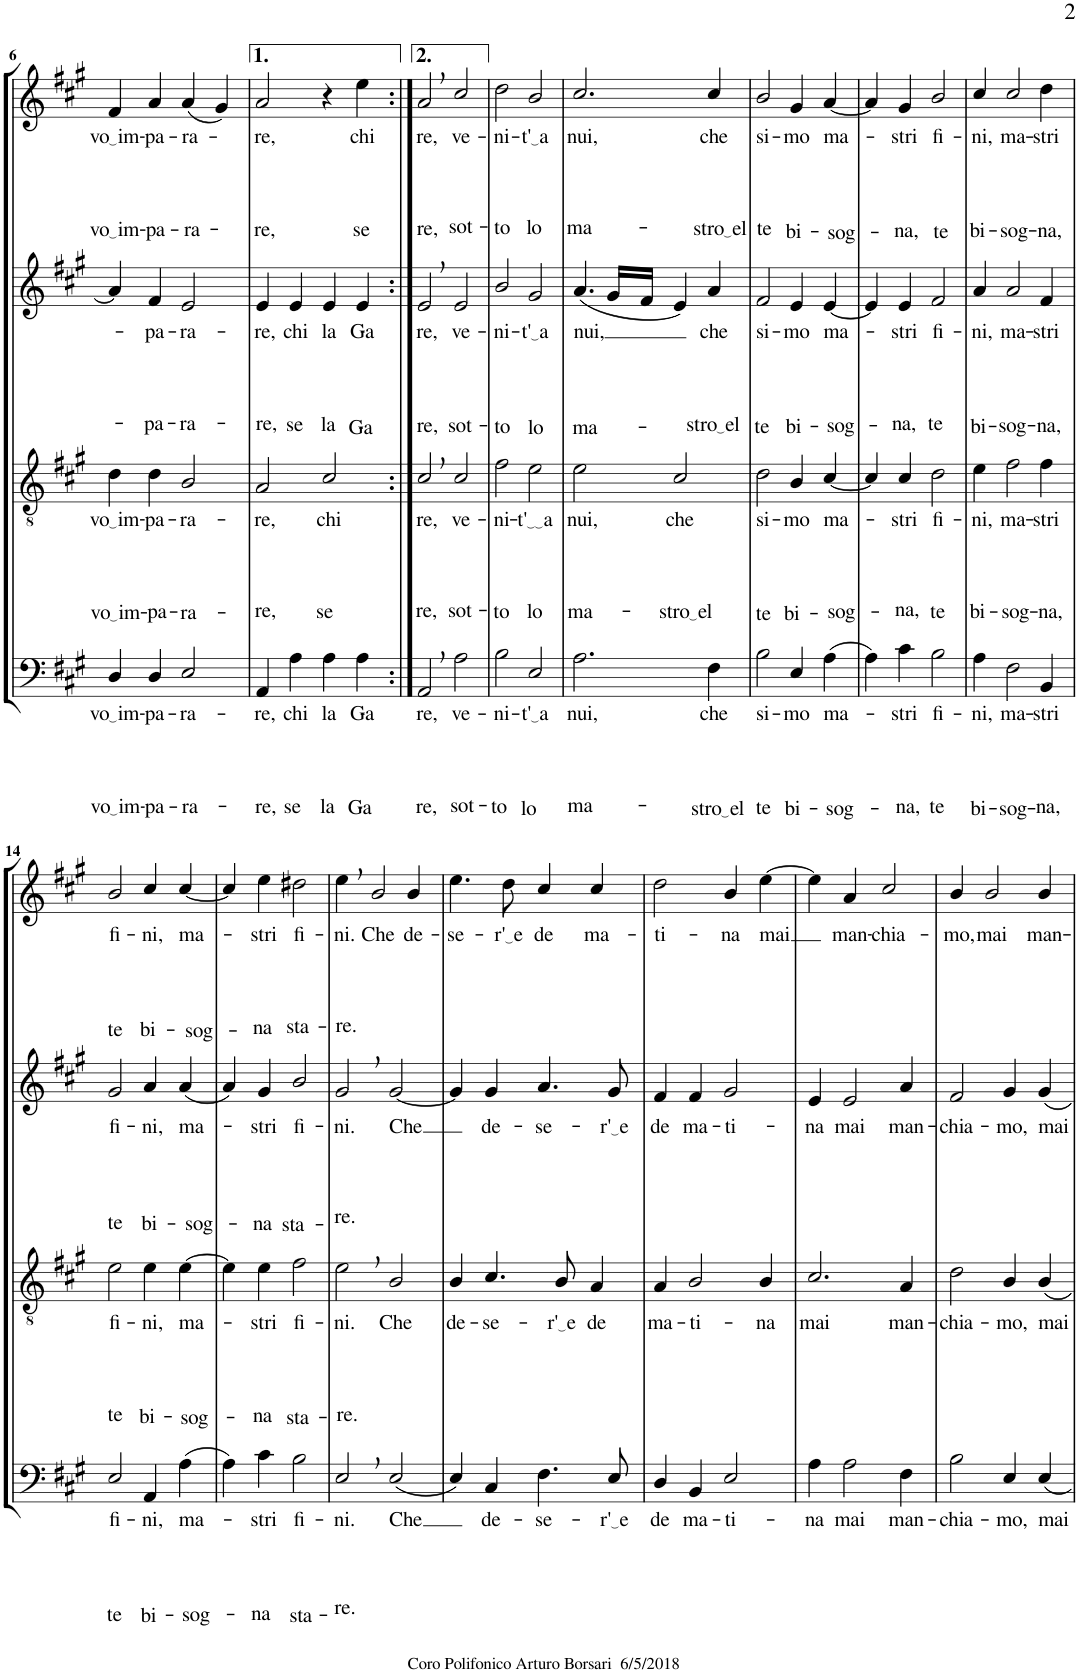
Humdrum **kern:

**kern	**text	**text	**text	**kern	**text	**text	**text	**kern	**text	**text	**text	**kern	**text	**text	**text
*part4	*part4	*part4	*part4	*part3	*part3	*part3	*part3	*part2	*part2	*part2	*part2	*part1	*part1	*part1	*part1
*staff4	*staff4	*staff4	*staff4	*staff3	*staff3	*staff3	*staff3	*staff2	*staff2	*staff2	*staff2	*staff1	*staff1	*staff1	*staff1
*I"B.	*	*	*	*I"T.	*	*	*	*I"A.	*	*	*	*I"S.	*	*	*
!!LO:PB:g=z
*clefF4	*	*	*	*clefGv2	*	*	*	*clefG2	*	*	*	*clefG2	*	*	*
*k[f#c#g#]	*	*	*	*k[f#c#g#]	*	*	*	*k[f#c#g#]	*	*	*	*k[f#c#g#]	*	*	*
*M2/2	*	*	*	*M2/2	*	*	*	*M2/2	*	*	*	*M2/2	*	*	*
*met(c|)	*	*	*	*met(c|)	*	*	*	*met(c|)	*	*	*	*met(c|)	*	*	*
=6	=6	=6	=6	=6	=6	=6	=6	=6	=6	=6	=6	=6	=6	=6	=6
!	!LO:LY:b	!	!LO:LY:b	!	!LO:LY:b	!	!LO:LY:b	!	!	!	!	!	!LO:LY:b	!	!LO:LY:b
4D/	vo im	.	vo im	4d\	vo im	.	vo im	4a/]	.	.	.	4f#/	vo im	.	vo im
!	!LO:LY:b	!	!LO:LY:b	!	!LO:LY:b	!	!LO:LY:b	!	!LO:LY:b	!	!LO:LY:b	!	!LO:LY:b	!	!LO:LY:b
4D/	-pa-	.	-pa-	4d\	-pa-	.	-pa-	4f#/	-pa-	.	-pa-	4a/	-pa-	.	-pa-
!	!LO:LY:b	!	!LO:LY:b	!	!LO:LY:b	!	!LO:LY:b	!	!LO:LY:b	!	!LO:LY:b	!	!LO:LY:b	!	!LO:LY:b
2E/	-ra-	.	-ra-	2B/	-ra-	.	-ra-	2e/	-ra-	.	-ra-	(4a/	-ra-	.	-ra-
.	.	.	.	.	.	.	.	.	.	.	.	4g#/)	.	.	.
=7	=7	=7	=7	=7	=7	=7	=7	=7	=7	=7	=7	=7	=7	=7	=7
!	!LO:LY:b	!	!LO:LY:b	!	!LO:LY:b	!	!LO:LY:b	!	!LO:LY:b	!	!LO:LY:b	!	!LO:LY:b	!	!LO:LY:b
4AA/	-re,	.	-re,	2A/	-re,	.	-re,	4e/	-re,	.	-re,	2a/	-re,	.	-re,
!	!LO:LY:b	!	!LO:LY:b	!	!	!	!	!	!LO:LY:b	!	!LO:LY:b	!	!	!	!
4A\	chi	.	se	.	.	.	.	4e/	chi	.	se	.	.	.	.
!	!LO:LY:b	!	!LO:LY:b	!	!LO:LY:b	!	!LO:LY:b	!	!LO:LY:b	!	!LO:LY:b	!	!	!	!
4A\	la	.	la	2c#/	chi	.	se	4e/	la	.	la	4r	.	.	.
!	!LO:LY:b	!	!LO:LY:b	!	!	!	!	!	!LO:LY:b	!	!LO:LY:b	!	!LO:LY:b	!	!LO:LY:b
4A\	Ga-	.	Ga-	.	.	.	.	4e/	Ga-	.	Ga-	4ee\	chi	.	se
=8:|!	=8:|!	=8:|!	=8:|!	=8:|!	=8:|!	=8:|!	=8:|!	=8:|!	=8:|!	=8:|!	=8:|!	=8:|!	=8:|!	=8:|!	=8:|!
!	!LO:LY:b	!	!LO:LY:b	!	!LO:LY:b	!	!LO:LY:b	!	!LO:LY:b	!	!LO:LY:b	!	!LO:LY:b	!	!LO:LY:b
2AA,/	-re,	.	-re,	2c#,/	re,	.	re,	2e,/	-re,	.	-re,	2a,/	re,	.	re,
!	!LO:LY:b	!	!LO:LY:b	!	!LO:LY:b	!	!LO:LY:b	!	!LO:LY:b	!	!LO:LY:b	!	!LO:LY:b	!	!LO:LY:b
2A\	ve-	.	sot-	2c#/	ve-	.	sot-	2e/	ve-	.	sot-	2cc#/	ve-	.	sot-
=9	=9	=9	=9	=9	=9	=9	=9	=9	=9	=9	=9	=9	=9	=9	=9
!	!LO:LY:b	!	!LO:LY:b	!	!LO:LY:b	!	!LO:LY:b	!	!LO:LY:b	!	!LO:LY:b	!	!LO:LY:b	!	!LO:LY:b
2B\	-ni-	.	-to	2f#\	-ni-	.	-to	2b/	-ni-	.	-to	2dd\	-ni-	.	-to
!	!LO:LY:b	!	!LO:LY:b	!	!LO:LY:b	!	!LO:LY:b	!	!LO:LY:b	!	!LO:LY:b	!	!LO:LY:b	!	!LO:LY:b
2E/	t' a	.	lo	2e\	t' a	.	lo	2g#/	t' a	.	lo	2b/	t' a	.	lo
=10	=10	=10	=10	=10	=10	=10	=10	=10	=10	=10	=10	=10	=10	=10	=10
!	!LO:LY:b	!	!LO:LY:b	!	!LO:LY:b	!	!LO:LY:b	!	!LO:LY:b	!	!LO:LY:b	!	!LO:LY:b	!	!LO:LY:b
2.A\	nui,	.	ma-	2e\	nui,	.	ma-	(4.a/	-nui,	.	ma-	2.cc#/	nui,	.	ma-
.	.	.	.	.	.	.	.	16g#/LL	.	.	.	.	.	.	.
.	.	.	.	.	.	.	.	16f#/JJ	.	.	.	.	.	.	.
!	!	!	!	!	!LO:LY:b	!	!LO:LY:b	!	!	!	!	!	!	!	!
.	.	.	.	2c#/	che	.	stro el	4e/)	.	.	.	.	.	.	.
!	!LO:LY:b	!	!LO:LY:b	!	!	!	!	!	!LO:LY:b	!	!LO:LY:b	!	!LO:LY:b	!	!LO:LY:b
4F#\	che	.	stro el	.	.	.	.	4a/	che	.	stro el	4cc#/	che	.	stro el
=11	=11	=11	=11	=11	=11	=11	=11	=11	=11	=11	=11	=11	=11	=11	=11
!	!LO:LY:b	!	!LO:LY:b	!	!LO:LY:b	!	!LO:LY:b	!	!LO:LY:b	!	!LO:LY:b	!	!LO:LY:b	!	!LO:LY:b
2B\	si-	.	te	2d\	si-	.	te	2f#/	-si-	.	te	2b/	si-	.	te
!	!LO:LY:b	!	!LO:LY:b	!	!LO:LY:b	!	!LO:LY:b	!	!LO:LY:b	!	!LO:LY:b	!	!LO:LY:b	!	!LO:LY:b
4E/	-mo	.	bi-	4B/	-mo	.	bi-	4e/	-mo	.	bi-	4g#/	-mo	.	bi-
!	!LO:LY:b	!	!LO:LY:b	!	!LO:LY:b	!	!LO:LY:b	!	!LO:LY:b	!	!LO:LY:b	!	!LO:LY:b	!	!LO:LY:b
(4A\	ma-	.	-sog-	[4c#/	ma-	.	-sog-	[4e/	ma-	.	-sog-	[4a/	ma-	.	-sog-
=12	=12	=12	=12	=12	=12	=12	=12	=12	=12	=12	=12	=12	=12	=12	=12
4A\)	.	.	.	4c#/]	.	.	.	4e/]	.	.	.	4a/]	.	.	.
!	!LO:LY:b	!	!LO:LY:b	!	!LO:LY:b	!	!LO:LY:b	!	!LO:LY:b	!	!LO:LY:b	!	!LO:LY:b	!	!LO:LY:b
4c#\	-stri	.	-na,	4c#/	-stri	.	-na,	4e/	-stri	.	-na,	4g#/	-stri	.	-na,
!	!LO:LY:b	!	!LO:LY:b	!	!LO:LY:b	!	!LO:LY:b	!	!LO:LY:b	!	!LO:LY:b	!	!LO:LY:b	!	!LO:LY:b
2B\	fi-	.	te	2d\	fi-	.	te	2f#/	fi-	.	te	2b/	fi-	.	te
=13	=13	=13	=13	=13	=13	=13	=13	=13	=13	=13	=13	=13	=13	=13	=13
!	!LO:LY:b	!	!LO:LY:b	!	!LO:LY:b	!	!LO:LY:b	!	!LO:LY:b	!	!LO:LY:b	!	!LO:LY:b	!	!LO:LY:b
4A\	-ni,	.	bi-	4e\	-ni,	.	bi-	4a/	-ni,	.	bi-	4cc#/	-ni,	.	bi-
!	!LO:LY:b	!	!LO:LY:b	!	!LO:LY:b	!	!LO:LY:b	!	!LO:LY:b	!	!LO:LY:b	!	!LO:LY:b	!	!LO:LY:b
2F#\	ma-	.	-sog-	2f#\	ma-	.	-sog-	2a/	ma-	.	-sog-	2cc#/	ma-	.	-sog-
!	!LO:LY:b	!	!LO:LY:b	!	!LO:LY:b	!	!LO:LY:b	!	!LO:LY:b	!	!LO:LY:b	!	!LO:LY:b	!	!LO:LY:b
4BB/	-stri	.	-na,	4f#\	-stri	.	-na,	4f#/	-stri	.	-na,	4dd\	-stri	.	-na,
!!LO:LB:g=z
=14	=14	=14	=14	=14	=14	=14	=14	=14	=14	=14	=14	=14	=14	=14	=14
!	!LO:LY:b	!	!LO:LY:b	!	!LO:LY:b	!	!LO:LY:b	!	!LO:LY:b	!	!LO:LY:b	!	!LO:LY:b	!	!LO:LY:b
2E/	fi-	.	te	2e\	fi-	.	te	2g#/	fi-	.	te	2b/	fi-	.	te
!	!LO:LY:b	!	!LO:LY:b	!	!LO:LY:b	!	!LO:LY:b	!	!LO:LY:b	!	!LO:LY:b	!	!LO:LY:b	!	!LO:LY:b
4AA/	-ni,	.	bi-	4e\	-ni,	.	bi-	4a/	-ni,	.	bi-	4cc#/	-ni,	.	bi-
!	!LO:LY:b	!	!LO:LY:b	!	!LO:LY:b	!	!LO:LY:b	!	!LO:LY:b	!	!LO:LY:b	!	!LO:LY:b	!	!LO:LY:b
(4A\	ma-	.	-sog-	[4e\	ma-	.	-sog-	(4a/	ma-	.	-sog-	[4cc#/	ma-	.	-sog-
=15	=15	=15	=15	=15	=15	=15	=15	=15	=15	=15	=15	=15	=15	=15	=15
4A\)	.	.	.	4e\]	.	.	.	4a/)	.	.	.	4cc#/]	.	.	.
!	!LO:LY:b	!	!LO:LY:b	!	!LO:LY:b	!	!LO:LY:b	!	!LO:LY:b	!	!LO:LY:b	!	!LO:LY:b	!	!LO:LY:b
4c#\	-stri	.	-na	4e\	-stri	.	-na	4g#/	-stri	.	-na	4ee\	-stri	.	-na
!	!LO:LY:b	!	!LO:LY:b	!	!LO:LY:b	!	!LO:LY:b	!	!LO:LY:b	!	!LO:LY:b	!	!LO:LY:b	!	!LO:LY:b
2B\	fi-	.	sta-	2f#\	fi-	.	sta-	2b/	fi-	.	sta-	2dd#X\	fi-	.	sta-
=16	=16	=16	=16	=16	=16	=16	=16	=16	=16	=16	=16	=16	=16	=16	=16
!	!LO:LY:b	!	!LO:LY:b	!	!LO:LY:b	!	!LO:LY:b	!	!LO:LY:b	!	!LO:LY:b	!	!LO:LY:b	!	!LO:LY:b
2E,/	-ni.	.	-re.	2e,\	-ni.	.	-re.	2g#,/	-ni.	.	-re.	4ee,\	-ni.	.	-re.
!	!	!	!	!	!	!	!	!	!	!	!	!	!LO:LY:b	!	!
.	.	.	.	.	.	.	.	.	.	.	.	2b/	Che	.	.
!	!LO:LY:b	!	!	!	!LO:LY:b	!	!	!	!LO:LY:b	!	!	!	!	!	!
(2E/	Che	.	.	2B/	Che	.	.	[2g#/	Che	.	.	.	.	.	.
!	!	!	!	!	!	!	!	!	!	!	!	!	!LO:LY:b	!	!
.	.	.	.	.	.	.	.	.	.	.	.	4b/	de-	.	.
=17	=17	=17	=17	=17	=17	=17	=17	=17	=17	=17	=17	=17	=17	=17	=17
!	!	!	!	!	!LO:LY:b	!	!	!	!	!	!	!	!LO:LY:b	!	!
4E/)	.	.	.	4B/	de-	.	.	4g#/]	.	.	.	4.ee\	-se-	.	.
!	!LO:LY:b	!	!	!	!LO:LY:b	!	!	!	!LO:LY:b	!	!	!	!	!	!
4C#/	de-	.	.	4.c#/	-se-	.	.	4g#/	de-	.	.	.	.	.	.
!	!	!	!	!	!	!	!	!	!	!	!	!	!LO:LY:b	!	!
.	.	.	.	.	.	.	.	.	.	.	.	8dd\	r' e	.	.
!	!LO:LY:b	!	!	!	!	!	!	!	!LO:LY:b	!	!	!	!LO:LY:b	!	!
4.F#\	-se-	.	.	.	.	.	.	4.a/	-se-	.	.	4cc#/	de	.	.
!	!	!	!	!	!LO:LY:b	!	!	!	!	!	!	!	!	!	!
.	.	.	.	8B/	r' e	.	.	.	.	.	.	.	.	.	.
!	!	!	!	!	!LO:LY:b	!	!	!	!	!	!	!	!LO:LY:b	!	!
.	.	.	.	4A/	de	.	.	.	.	.	.	4cc#/	ma-	.	.
!	!LO:LY:b	!	!	!	!	!	!	!	!LO:LY:b	!	!	!	!	!	!
8E/	r' e	.	.	.	.	.	.	8g#/	r' e	.	.	.	.	.	.
=18	=18	=18	=18	=18	=18	=18	=18	=18	=18	=18	=18	=18	=18	=18	=18
!	!LO:LY:b	!	!	!	!LO:LY:b	!	!	!	!LO:LY:b	!	!	!	!LO:LY:b	!	!
4D/	de	.	.	4A/	ma-	.	.	4f#/	de	.	.	2dd\	-ti-	.	.
!	!LO:LY:b	!	!	!	!LO:LY:b	!	!	!	!LO:LY:b	!	!	!	!	!	!
4BB/	ma-	.	.	2B/	-ti-	.	.	4f#/	ma-	.	.	.	.	.	.
!	!LO:LY:b	!	!	!	!	!	!	!	!LO:LY:b	!	!	!	!LO:LY:b	!	!
2E/	-ti-	.	.	.	.	.	.	2g#/	-ti-	.	.	4b/	-na	.	.
!	!	!	!	!	!LO:LY:b	!	!	!	!	!	!	!	!LO:LY:b	!	!
.	.	.	.	4B/	-na	.	.	.	.	.	.	[4ee\	-mai	.	.
=19	=19	=19	=19	=19	=19	=19	=19	=19	=19	=19	=19	=19	=19	=19	=19
!	!LO:LY:b	!	!	!	!LO:LY:b	!	!	!	!LO:LY:b	!	!	!	!	!	!
4A\	-na	.	.	2.c#/	mai	.	.	4e/	-na	.	.	4ee\]	.	.	.
!	!LO:LY:b	!	!	!	!	!	!	!	!LO:LY:b	!	!	!	!LO:LY:b	!	!
2A\	mai	.	.	.	.	.	.	2e/	mai	.	.	4a/	man-	.	.
!	!	!	!	!	!	!	!	!	!	!	!	!	!LO:LY:b	!	!
.	.	.	.	.	.	.	.	.	.	.	.	2cc#/	-chia-	.	.
!	!LO:LY:b	!	!	!	!LO:LY:b	!	!	!	!LO:LY:b	!	!	!	!	!	!
4F#\	man-	.	.	4A/	man-	.	.	4a/	man-	.	.	.	.	.	.
=20	=20	=20	=20	=20	=20	=20	=20	=20	=20	=20	=20	=20	=20	=20	=20
!	!LO:LY:b	!	!	!	!LO:LY:b	!	!	!	!LO:LY:b	!	!	!	!LO:LY:b	!	!
2B\	-chia-	.	.	2d\	-chia-	.	.	2f#/	-chia-	.	.	4b/	-mo,	.	.
!	!	!	!	!	!	!	!	!	!	!	!	!	!LO:LY:b	!	!
.	.	.	.	.	.	.	.	.	.	.	.	2b/	mai	.	.
!	!LO:LY:b	!	!	!	!LO:LY:b	!	!	!	!LO:LY:b	!	!	!	!	!	!
4E/	-mo,	.	.	4B/	-mo,	.	.	4g#/	-mo,	.	.	.	.	.	.
!	!LO:LY:b	!	!	!	!LO:LY:b	!	!	!	!LO:LY:b	!	!	!	!LO:LY:b	!	!
4E/	-mai	.	.	4B/	mai	.	.	4g#/	mai	.	.	4b/	man-	.	.
=	=	=	=	=	=	=	=	=	=	=	=	=	=	=	=
*-	*-	*-	*-	*-	*-	*-	*-	*-	*-	*-	*-	*-	*-	*-	*-
